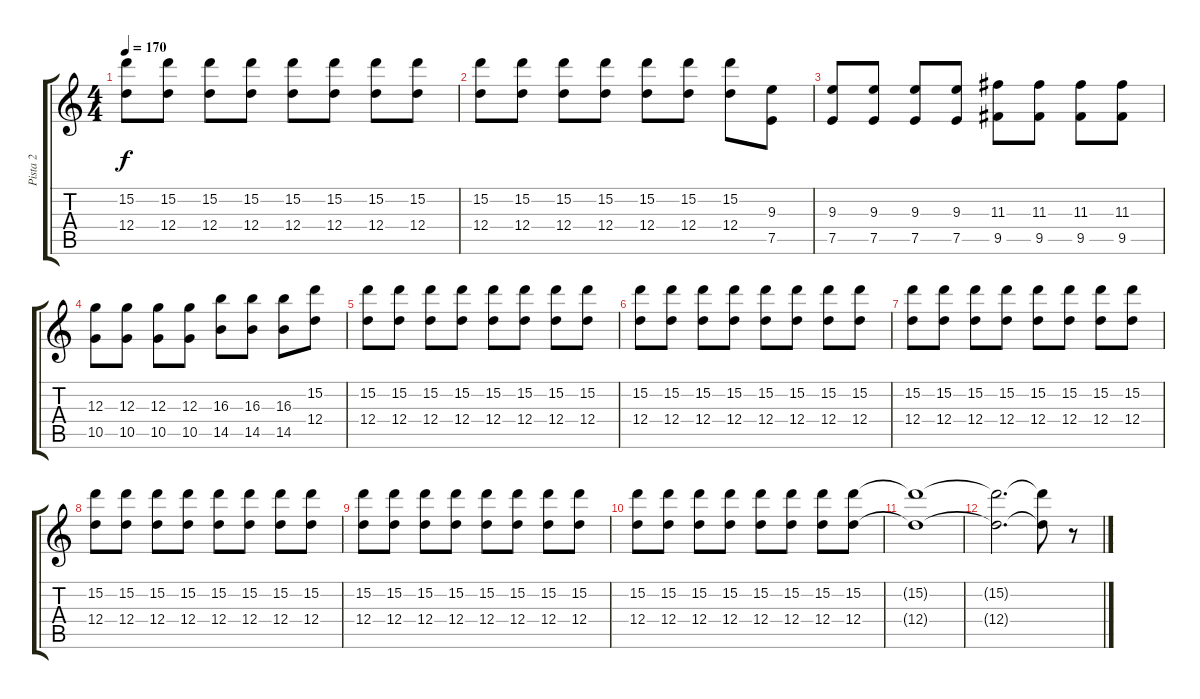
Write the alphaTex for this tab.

\track ("Pista 2" "Pista 2") {instrument overdrivenguitar}
\staff {score tabs}
\tuning (E4 B3 G3 D3 A2 D2) {hide}
\ts (4 4)
\tempo 170
\clef g2
\ks c
(15.2 12.4).8{dy f} (15.2 12.4).8 (15.2 12.4).8 (15.2 12.4).8 (15.2 12.4).8 (15.2 12.4).8 (15.2 12.4).8 (15.2 12.4).8 |
(15.2 12.4).8 (15.2 12.4).8 (15.2 12.4).8 (15.2 12.4).8 (15.2 12.4).8 (15.2 12.4).8 (15.2 12.4).8 (9.3 7.5).8{volume 16} |
(9.3 7.5).8 (9.3 7.5).8 (9.3 7.5).8 (9.3 7.5).8 (11.3 9.5).8 (11.3 9.5).8 (11.3 9.5).8 (11.3 9.5).8 |
(12.3 10.5).8 (12.3 10.5).8 (12.3 10.5).8 (12.3 10.5).8 (16.3 14.5).8 (16.3 14.5).8 (16.3 14.5).8 (15.2 12.4).8{volume 10} |
(15.2 12.4).8 (15.2 12.4).8 (15.2 12.4).8 (15.2 12.4).8 (15.2 12.4).8 (15.2 12.4).8 (15.2 12.4).8 (15.2 12.4).8 |
(15.2 12.4).8 (15.2 12.4).8 (15.2 12.4).8 (15.2 12.4).8 (15.2 12.4).8 (15.2 12.4).8 (15.2 12.4).8 (15.2 12.4).8 |
(15.2 12.4).8 (15.2 12.4).8 (15.2 12.4).8 (15.2 12.4).8 (15.2 12.4).8 (15.2 12.4).8 (15.2 12.4).8 (15.2 12.4).8 |
(15.2 12.4).8 (15.2 12.4).8 (15.2 12.4).8 (15.2 12.4).8 (15.2 12.4).8 (15.2 12.4).8 (15.2 12.4).8 (15.2 12.4).8 |
(15.2 12.4).8 (15.2 12.4).8 (15.2 12.4).8 (15.2 12.4).8 (15.2 12.4).8 (15.2 12.4).8 (15.2 12.4).8 (15.2 12.4).8 |
(15.2 12.4).8 (15.2 12.4).8 (15.2 12.4).8 (15.2 12.4).8 (15.2 12.4).8 (15.2 12.4).8 (15.2 12.4).8 (15.2 12.4).8 |
(15.2{t} 12.4{t}).1 |
(15.2{t} 12.4{t}).2{d} (15.2{t} 12.4{t}).8 r.8
